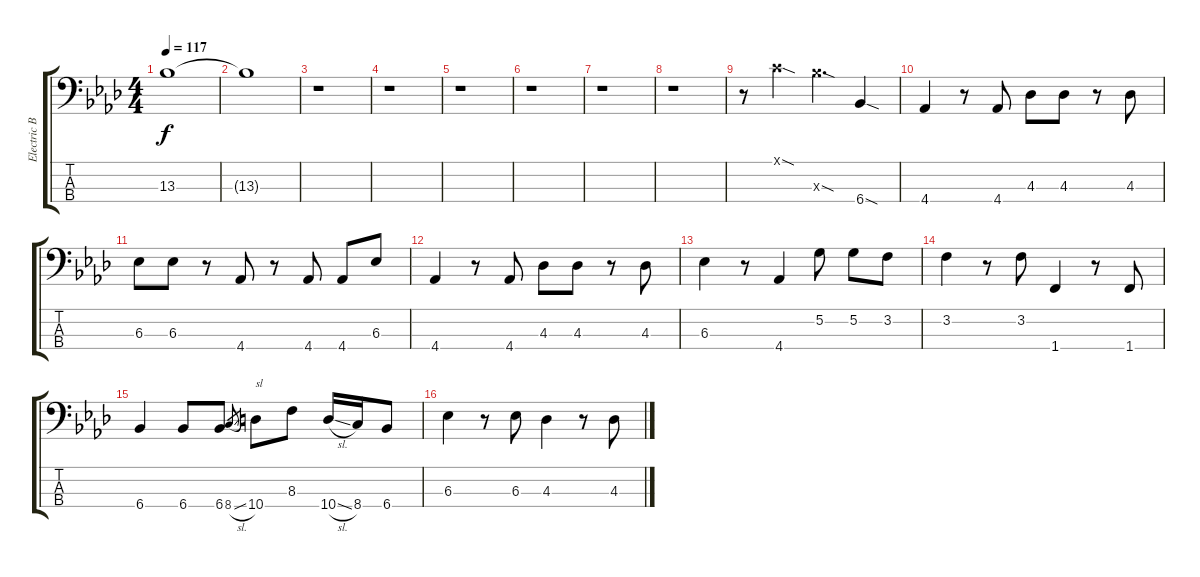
\track ("Electric Bass" "Electric B") {instrument electricbassfinger}
\staff {score tabs}
\tuning (G2 D2 A1 E1) {hide}
\ts (4 4)
\tempo 117
\clef f4
\ks ab
13.3{t}.1{dy f} |
13.3{t}.1 |
r.1 |
r.1 |
r.1 |
r.1 |
r.1 |
r.1 |
r.8 5.1{sod x}.4 13.3{sod x}.4{d} 6.4{sod}.4 |
4.4.4 r.8 4.4.8 4.3.8 4.3.8 r.8 4.3.8 |
6.3.8 6.3.8 r.8 4.4.8 r.8 4.4.8 4.4.8 6.3.8 |
4.4.4 r.8 4.4.8 4.3.8 4.3.8 r.8 4.3.8 |
6.3.4 r.8 4.4.4 5.2.8 5.2.8 3.2.8 |
3.2.4 r.8 3.2.8 1.4.4 r.8 1.4.8 |
6.4.4 6.4.8 6.4.8 8.4{sl}.8{gr} 10.4.8{txt "sl"} 8.3.8 10.4{sl}.16 8.4.16 6.4.8 |
6.3.4 r.8 6.3.8 4.3.4 r.8 4.3.8
